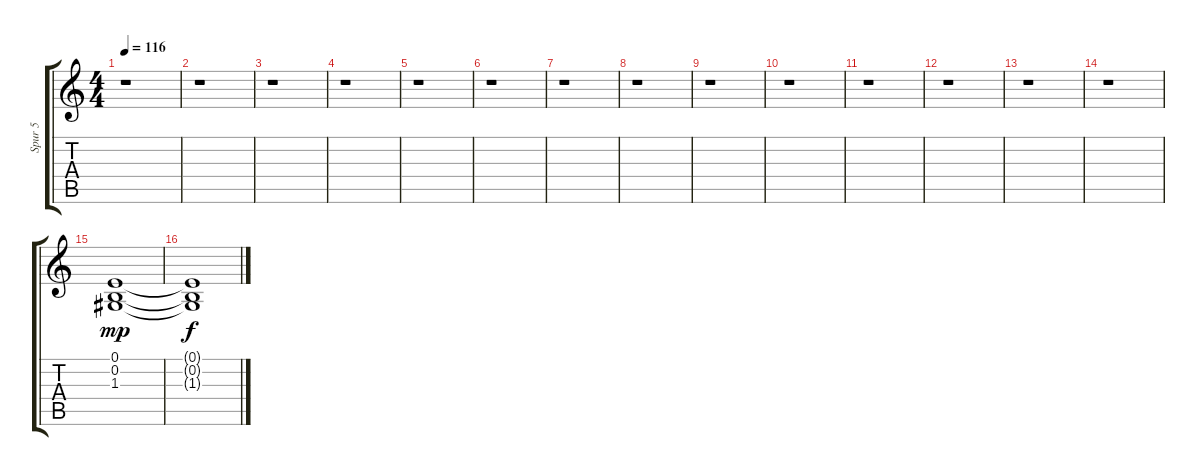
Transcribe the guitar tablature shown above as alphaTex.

\track ("Spur 5" "Spur 5") {instrument pad2warm}
\staff {score tabs}
\tuning (E4 B3 G3 D3 A2 E2) {hide}
\ts (4 4)
\tempo 116
\clef g2
\ks c
r.1{dy f} |
r.1 |
r.1 |
r.1 |
r.1 |
r.1 |
r.1 |
r.1 |
r.1 |
r.1 |
r.1 |
r.1 |
r.1 |
r.1 |
(0.1 0.2 1.3).1{dy mp} |
(0.1{t} 0.2{t} 1.3{t}).1{dy f}
